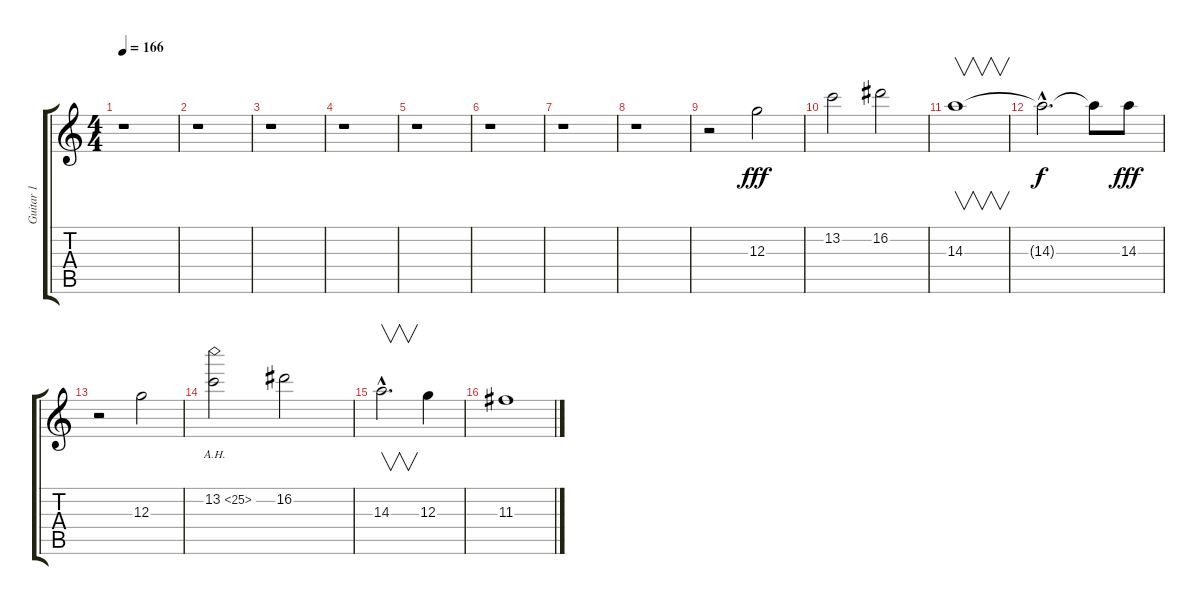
\track ("Guitar 1 " "Guitar 1 ") {instrument distortionguitar}
\staff {score tabs}
\tuning (E4 B3 G3 D3 A2 E2) {hide}
\ts (4 4)
\tempo 166
\clef g2
\ks c
r.1{dy fff instrument distortionguitar} |
r.1 |
r.1 |
r.1 |
r.1 |
r.1 |
r.1 |
r.1 |
r.2 12.3.2 |
13.2.2 16.2.2 |
14.3.1{v} |
14.3{hac t}.2{d dy f} 14.3{t}.8 14.3.8{dy fff} |
r.2 12.3.2 |
13.2{ah 12}.2 16.2.2 |
14.3{hac}.2{v d} 12.3.4 |
11.3.1
